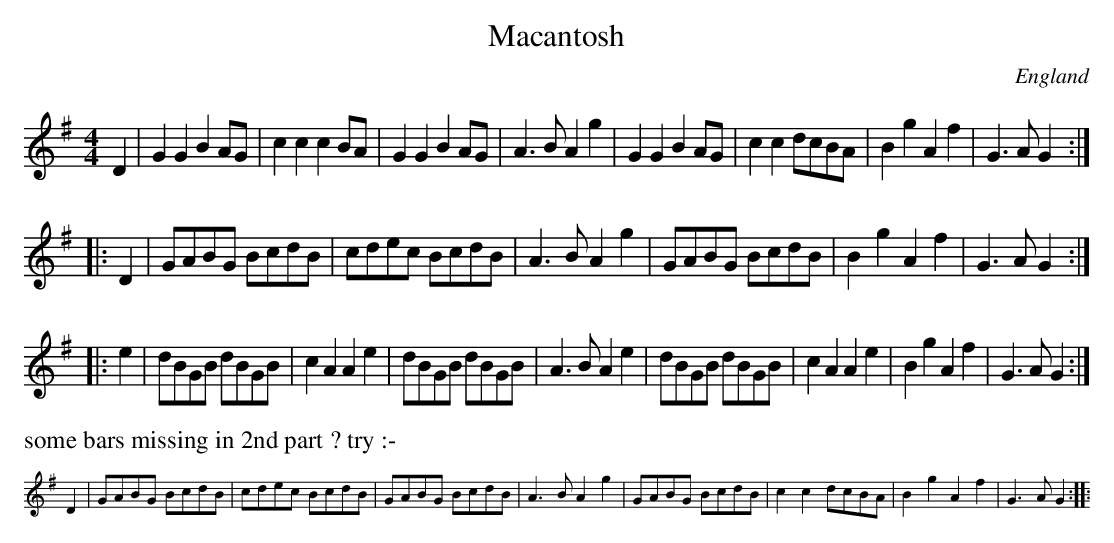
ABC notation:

X:1
T:Macantosh
L:1/8
M:4/4
O:England
K:G
D2 |\
G2G2 B2AG | c2c2 c2BA | G2G2 B2AG | A3B A2g2 |\
G2G2 B2AG | c2c2 dcBA | B2g2 A2f2 | G3A G2 ::
D2 |\
GABG BcdB | cdec BcdB | A3B A2g2 | \
GABG BcdB | B2g2 A2f2 | G3A G2 ::
e2 |\
dBGB dBGB | c2A2 A2e2 | dBGB dBGB | A3B A2e2 |\
dBGB dBGB | c2A2 A2e2 | B2g2 A2f2 | G3A G2 :|
%%text some bars missing in 2nd part ? try :-
D2 |\
GABG BcdB | cdec BcdB | GABG BcdB | A3B A2g2 |\
GABG BcdB | c2c2 dcBA | B2g2 A2f2 | G3A G2 ::
